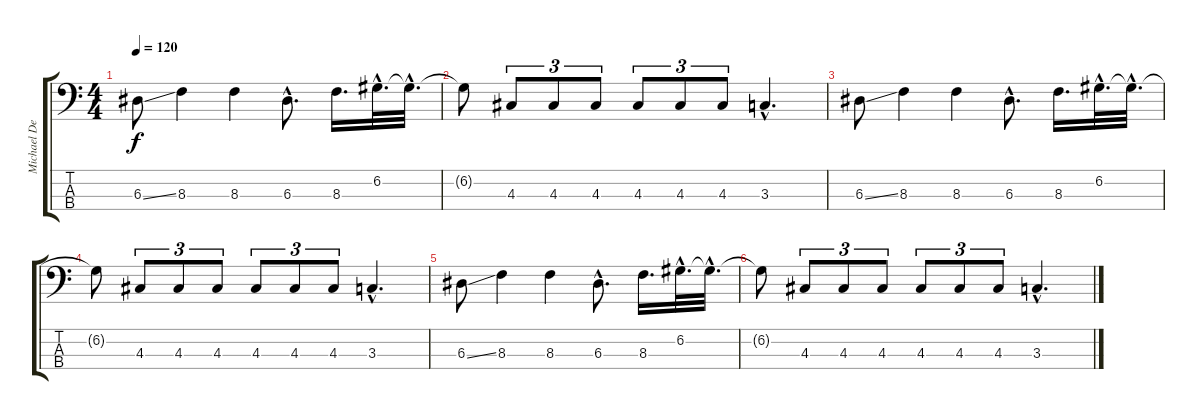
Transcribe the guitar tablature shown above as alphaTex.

\track ("Michael Dempsey" "Michael De") {instrument electricbassfinger}
\staff {score tabs}
\tuning (G2 D2 A1 E1) {hide}
\ts (4 4)
\tempo 120
\clef f4
\ks c
6.3{ss}.8{dy f} 8.3.4 8.3.4 6.3{hac}.8{d} 8.3.16{d} 6.2{hac}.32{d} 6.2{hac t}.32{d} |
6.2{t}.8{volume 8} 4.3.8{tu (3 2)} 4.3.8{tu (3 2)} 4.3.8{tu (3 2)} 4.3.8{tu (3 2)} 4.3.8{tu (3 2)} 4.3.8{tu (3 2)} 3.3{hac}.4{d} |
6.3{ss}.8{volume 7} 8.3.4 8.3.4 6.3{hac}.8{d} 8.3.16{d} 6.2{hac}.32{d} 6.2{hac t}.32{d} |
6.2{t}.8{volume 5} 4.3.8{tu (3 2)} 4.3.8{tu (3 2)} 4.3.8{tu (3 2)} 4.3.8{tu (3 2)} 4.3.8{tu (3 2)} 4.3.8{tu (3 2)} 3.3{hac}.4{d} |
6.3{ss}.8{volume 2} 8.3.4 8.3.4 6.3{hac}.8{d} 8.3.16{d} 6.2{hac}.32{d} 6.2{hac t}.32{d} |
6.2{t}.8{volume 1} 4.3.8{tu (3 2)} 4.3.8{tu (3 2)} 4.3.8{tu (3 2)} 4.3.8{tu (3 2)} 4.3.8{tu (3 2)} 4.3.8{tu (3 2)} 3.3{hac}.4{d}
